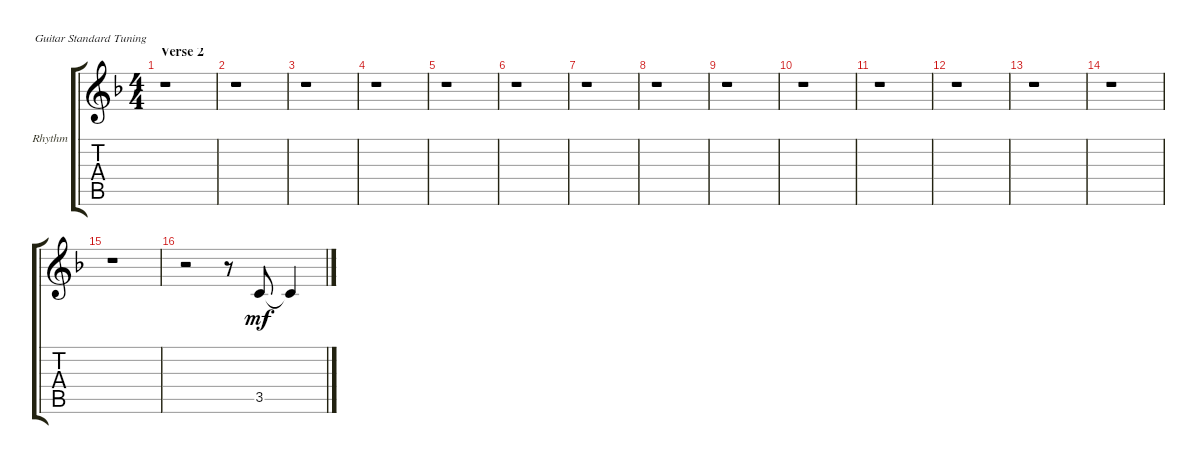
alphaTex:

\bracketExtendMode groupsimilarinstruments
\firstSystemTrackNameOrientation horizontal
\otherSystemsTrackNameOrientation horizontal
\track ("Guitar Rhythm" "Rhythm") {instrument distortionguitar}
\staff {score tabs}
\tuning (E4 B3 G3 D3 A2 E2)
\ts (4 4)
\section ("" "Verse 2")
\tempo (125 hide)
\clef g2
\scale
0.333333
\ks dminor
r.1{dy mf} |
\scale
0.333333 r.1 |
\scale
0.333333 r.1 |
\scale
0.333333 r.1 |
\scale
0.333333 r.1 |
\scale
0.333333 r.1 |
\scale
0.333333 r.1 |
\scale
0.333333 r.1 |
\scale
0.333333 r.1 |
\scale
0.333333 r.1 |
\scale
0.333333 r.1 |
\scale
0.333333 r.1 |
\scale
0.333333 r.1 |
\scale
0.333333 r.1 |
\scale
0.333333 r.1 |
\scale
0.333333 r.2 r.8 3.5.8 3.5{t}.4
